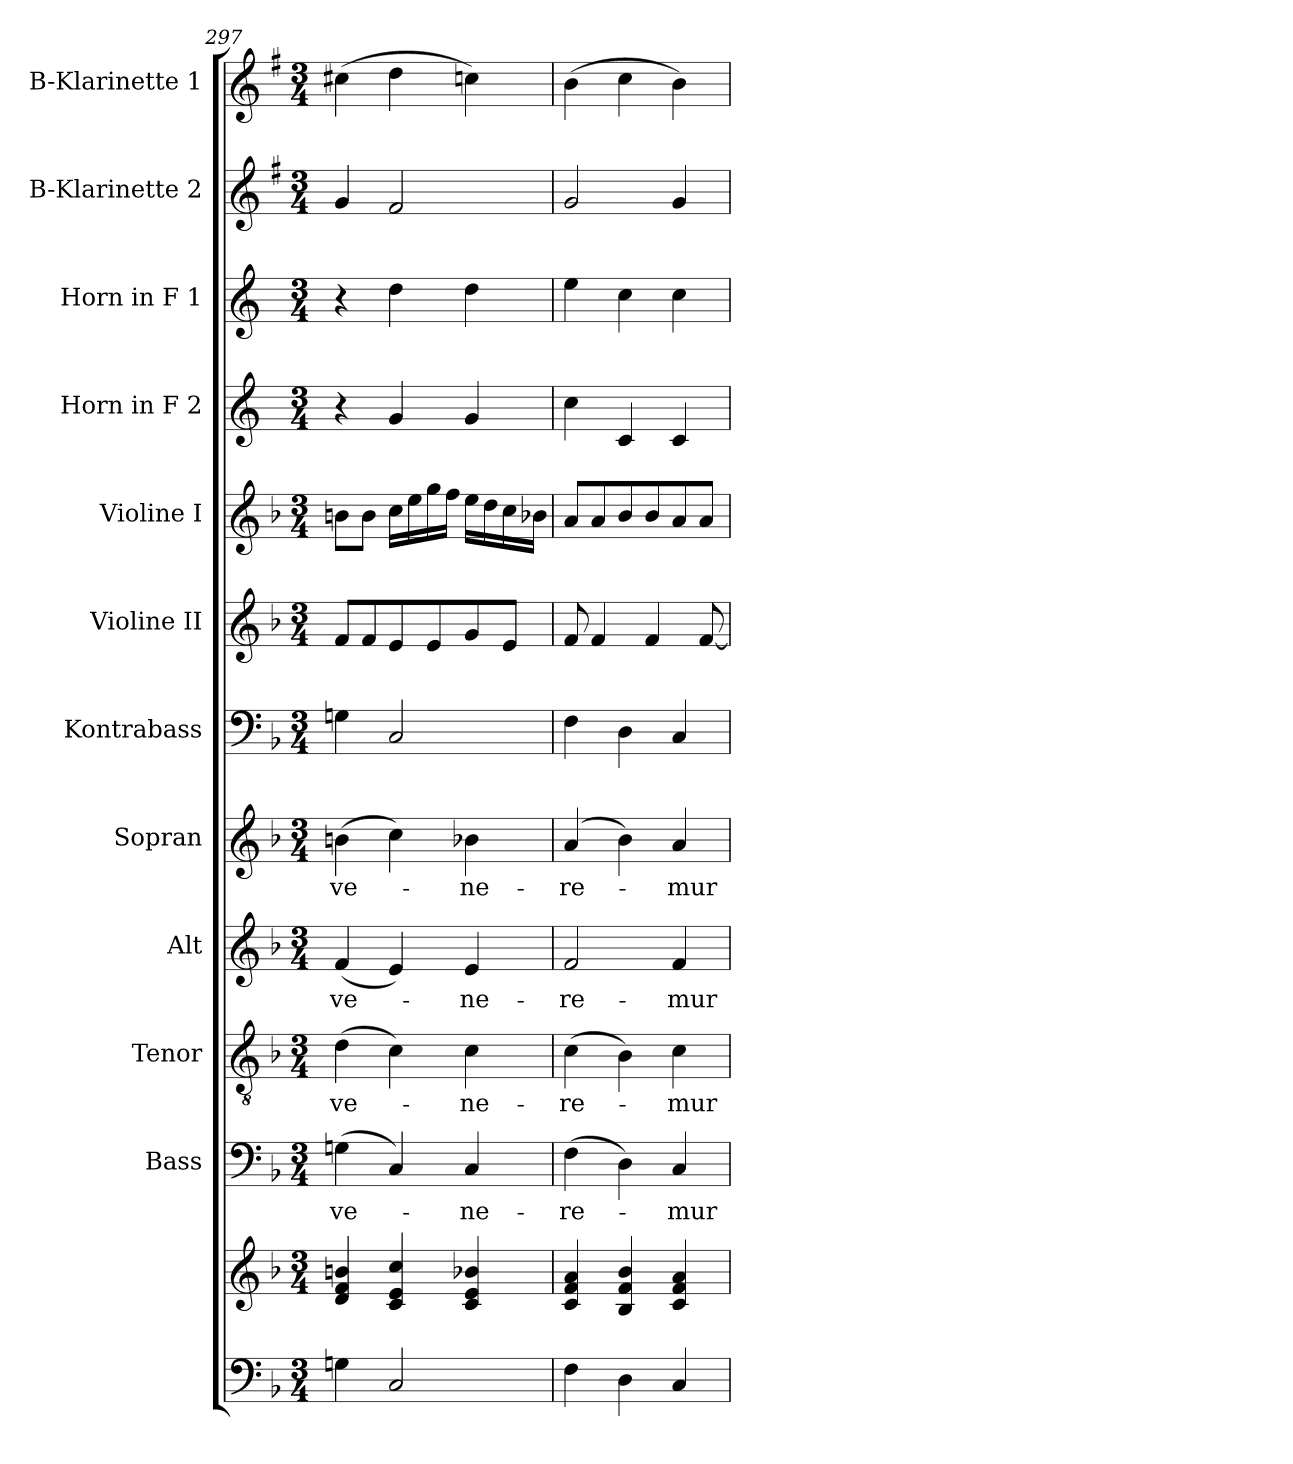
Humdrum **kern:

**kern	**kern	**kern	**text	**kern	**text	**kern	**text	**kern	**text	**kern	**kern	**kern	**kern	**kern	**kern	**kern
*part12	*part12	*part11	*part11	*part10	*part10	*part9	*part9	*part8	*part8	*part7	*part6	*part5	*part4	*part3	*part2	*part1
*staff13	*staff12	*staff11	*staff11	*staff10	*staff10	*staff9	*staff9	*staff8	*staff8	*staff7	*staff6	*staff5	*staff4	*staff3	*staff2	*staff1
*	*	*I"Bass	*	*I"Tenor	*	*I"Alt	*	*I"Sopran	*	*I"Kontrabass	*I"Violine II	*I"Violine I	*I"Horn in F 2	*I"Horn in F 1	*I"B-Klarinette 2	*I"B-Klarinette 1
*	*	*I'B.	*	*I'T.	*	*I'A.	*	*I'S.	*	*I'Kb.	*I'Vl. II	*I'Vl. I	*	*	*I'B Kl. 2	*I'B Kl. 1
*clefF4	*clefG2	*clefF4	*	*clefGv2	*	*clefG2	*	*clefG2	*	*clefF4	*clefG2	*clefG2	*clefG2	*clefG2	*clefG2	*clefG2
*	*	*	*	*	*	*	*	*	*	*ITrd7c12	*	*	*ITrd4c7	*ITrd4c7	*ITrd1c2	*ITrd1c2
*k[b-]	*k[b-]	*k[b-]	*	*k[b-]	*	*k[b-]	*	*k[b-]	*	*k[b-]	*k[b-]	*k[b-]	*k[b-]	*k[b-]	*k[b-]	*k[b-]
*F:	*F:	*F:	*	*F:	*	*F:	*	*F:	*	*F:	*F:	*F:	*F:	*F:	*F:	*F:
*M3/4	*M3/4	*M3/4	*	*M3/4	*	*M3/4	*	*M3/4	*	*M3/4	*M3/4	*M3/4	*M3/4	*M3/4	*M3/4	*M3/4
=297	=297	=297	=297	=297	=297	=297	=297	=297	=297	=297	=297	=297	=297	=297	=297	=297
!	!	!	!LO:LY:b	!	!LO:LY:b	!	!LO:LY:b	!	!LO:LY:b	!	!	!	!	!	!	!
4Gn\	4d/ 4f/ 4bn/	(>4Gn\	ve-	(>4d\	ve-	(<4f/	ve-	(>4bn\	ve-	4GGn\	8f/L	8bn\L	4r	4r	4f/	(>4bn\
.	.	.	.	.	.	.	.	.	.	.	8f/	8b\J	.	.	.	.
2C/	4c/ 4e/ 4cc/	4C/)	.	4c\)	.	4e/)	.	4cc\)	.	2CC/	8e/	16cc\LL	4c/	4g\	2e/	4cc\
.	.	.	.	.	.	.	.	.	.	.	.	16ee\	.	.	.	.
.	.	.	.	.	.	.	.	.	.	.	8e/	16gg\	.	.	.	.
.	.	.	.	.	.	.	.	.	.	.	.	16ff\JJ	.	.	.	.
!	!	!	!LO:LY:b	!	!LO:LY:b	!	!LO:LY:b	!	!LO:LY:b	!	!	!	!	!	!	!
.	4c/ 4e/ 4b-X/	4C/	-ne-	4c\	-ne-	4e/	-ne-	4b-X\	-ne-	.	8g/	16ee\LL	4c/	4g\	.	4b-X\)
.	.	.	.	.	.	.	.	.	.	.	.	16dd\	.	.	.	.
.	.	.	.	.	.	.	.	.	.	.	8e/J	16cc\	.	.	.	.
.	.	.	.	.	.	.	.	.	.	.	.	16b-X\JJ	.	.	.	.
!!LO:PB:g=z
=298	=298	=298	=298	=298	=298	=298	=298	=298	=298	=298	=298	=298	=298	=298	=298	=298
!	!	!	!LO:LY:b	!	!LO:LY:b	!	!LO:LY:b	!	!LO:LY:b	!	!	!	!	!	!	!
4F\	4c/ 4f/ 4a/	(>4F\	-re-	(>4c\	-re-	2f/	-re-	(4a/	-re-	4FF\	8f/	8a/L	4f\	4a\	2f/	(>4a\
.	.	.	.	.	.	.	.	.	.	.	4f/	8a/	.	.	.	.
4D\	4B-/ 4f/ 4b-/	4D\)	.	4B-\)	.	.	.	4b-\)	.	4DD\	.	8b-/	4F/	4f\	.	4b-\
.	.	.	.	.	.	.	.	.	.	.	4f/	8b-/	.	.	.	.
!	!	!	!LO:LY:b	!	!LO:LY:b	!	!LO:LY:b	!	!LO:LY:b	!	!	!	!	!	!	!
4C/	4c/ 4f/ 4a/	4C/	-mur	4c\	-mur	4f/	-mur	4a/	-mur	4CC/	.	8a/	4F/	4f\	4f/	4a\)
.	.	.	.	.	.	.	.	.	.	.	[8f/	8a/J	.	.	.	.
=	=	=	=	=	=	=	=	=	=	=	=	=	=	=	=	=
*-	*-	*-	*-	*-	*-	*-	*-	*-	*-	*-	*-	*-	*-	*-	*-	*-
